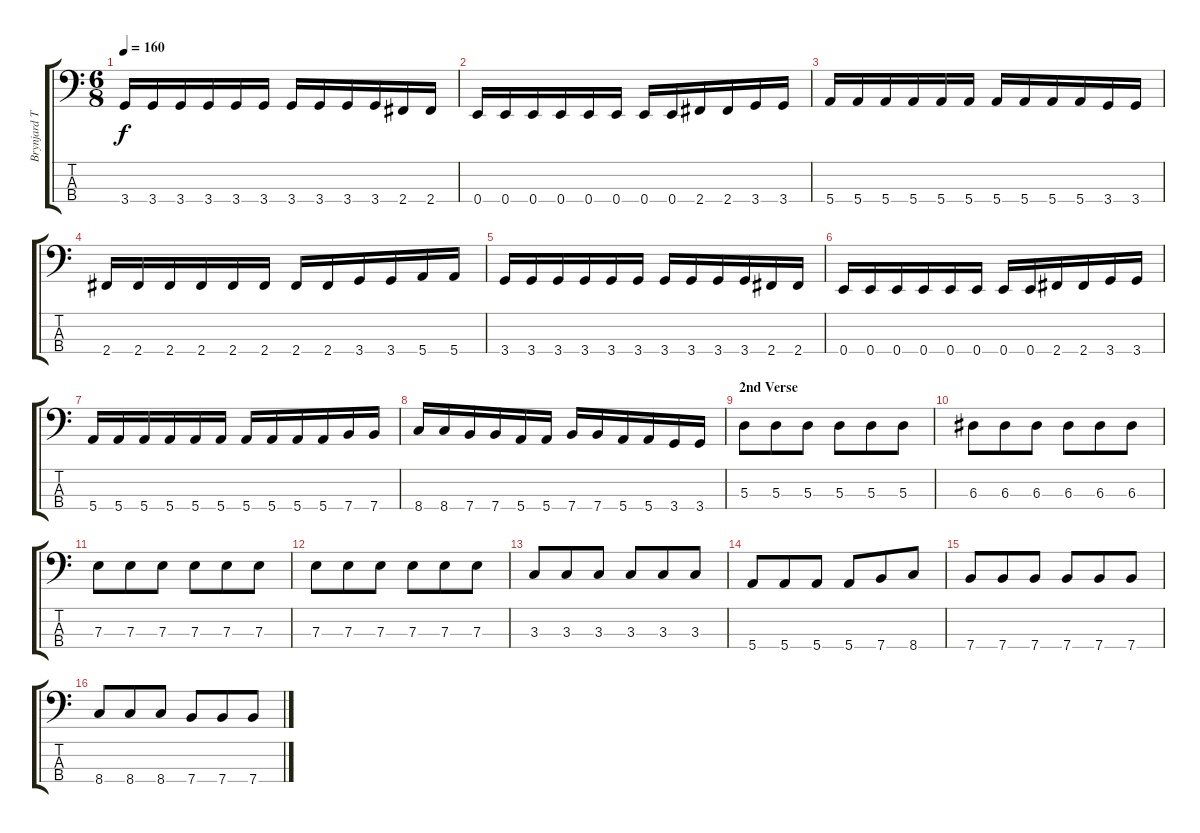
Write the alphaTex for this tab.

\track ("Brynjard Tristan" "Brynjard T") {instrument electricbasspick}
\staff {score tabs}
\tuning (G2 D2 A1 E1) {hide}
\ts (6 8)
\tempo 160
\clef f4
\ks c
3.4.16{dy f} 3.4.16 3.4.16 3.4.16 3.4.16 3.4.16 3.4.16 3.4.16 3.4.16 3.4.16 2.4.16 2.4.16 |
0.4.16 0.4.16 0.4.16 0.4.16 0.4.16 0.4.16 0.4.16 0.4.16 2.4.16 2.4.16 3.4.16 3.4.16 |
5.4.16 5.4.16 5.4.16 5.4.16 5.4.16 5.4.16 5.4.16 5.4.16 5.4.16 5.4.16 3.4.16 3.4.16 |
2.4.16 2.4.16 2.4.16 2.4.16 2.4.16 2.4.16 2.4.16 2.4.16 3.4.16 3.4.16 5.4.16 5.4.16 |
3.4.16 3.4.16 3.4.16 3.4.16 3.4.16 3.4.16 3.4.16 3.4.16 3.4.16 3.4.16 2.4.16 2.4.16 |
0.4.16 0.4.16 0.4.16 0.4.16 0.4.16 0.4.16 0.4.16 0.4.16 2.4.16 2.4.16 3.4.16 3.4.16 |
5.4.16 5.4.16 5.4.16 5.4.16 5.4.16 5.4.16 5.4.16 5.4.16 5.4.16 5.4.16 7.4.16 7.4.16 |
8.4.16 8.4.16 7.4.16 7.4.16 5.4.16 5.4.16 7.4.16 7.4.16 5.4.16 5.4.16 3.4.16 3.4.16 |
\section ("" "2nd Verse")
5.3.8 5.3.8 5.3.8 5.3.8 5.3.8 5.3.8 |
6.3.8 6.3.8 6.3.8 6.3.8 6.3.8 6.3.8 |
7.3.8 7.3.8 7.3.8 7.3.8 7.3.8 7.3.8 |
7.3.8 7.3.8 7.3.8 7.3.8 7.3.8 7.3.8 |
3.3.8 3.3.8 3.3.8 3.3.8 3.3.8 3.3.8 |
5.4.8 5.4.8 5.4.8 5.4.8 7.4.8 8.4.8 |
7.4.8 7.4.8 7.4.8 7.4.8 7.4.8 7.4.8 |
8.4.8 8.4.8 8.4.8 7.4.8 7.4.8 7.4.8
